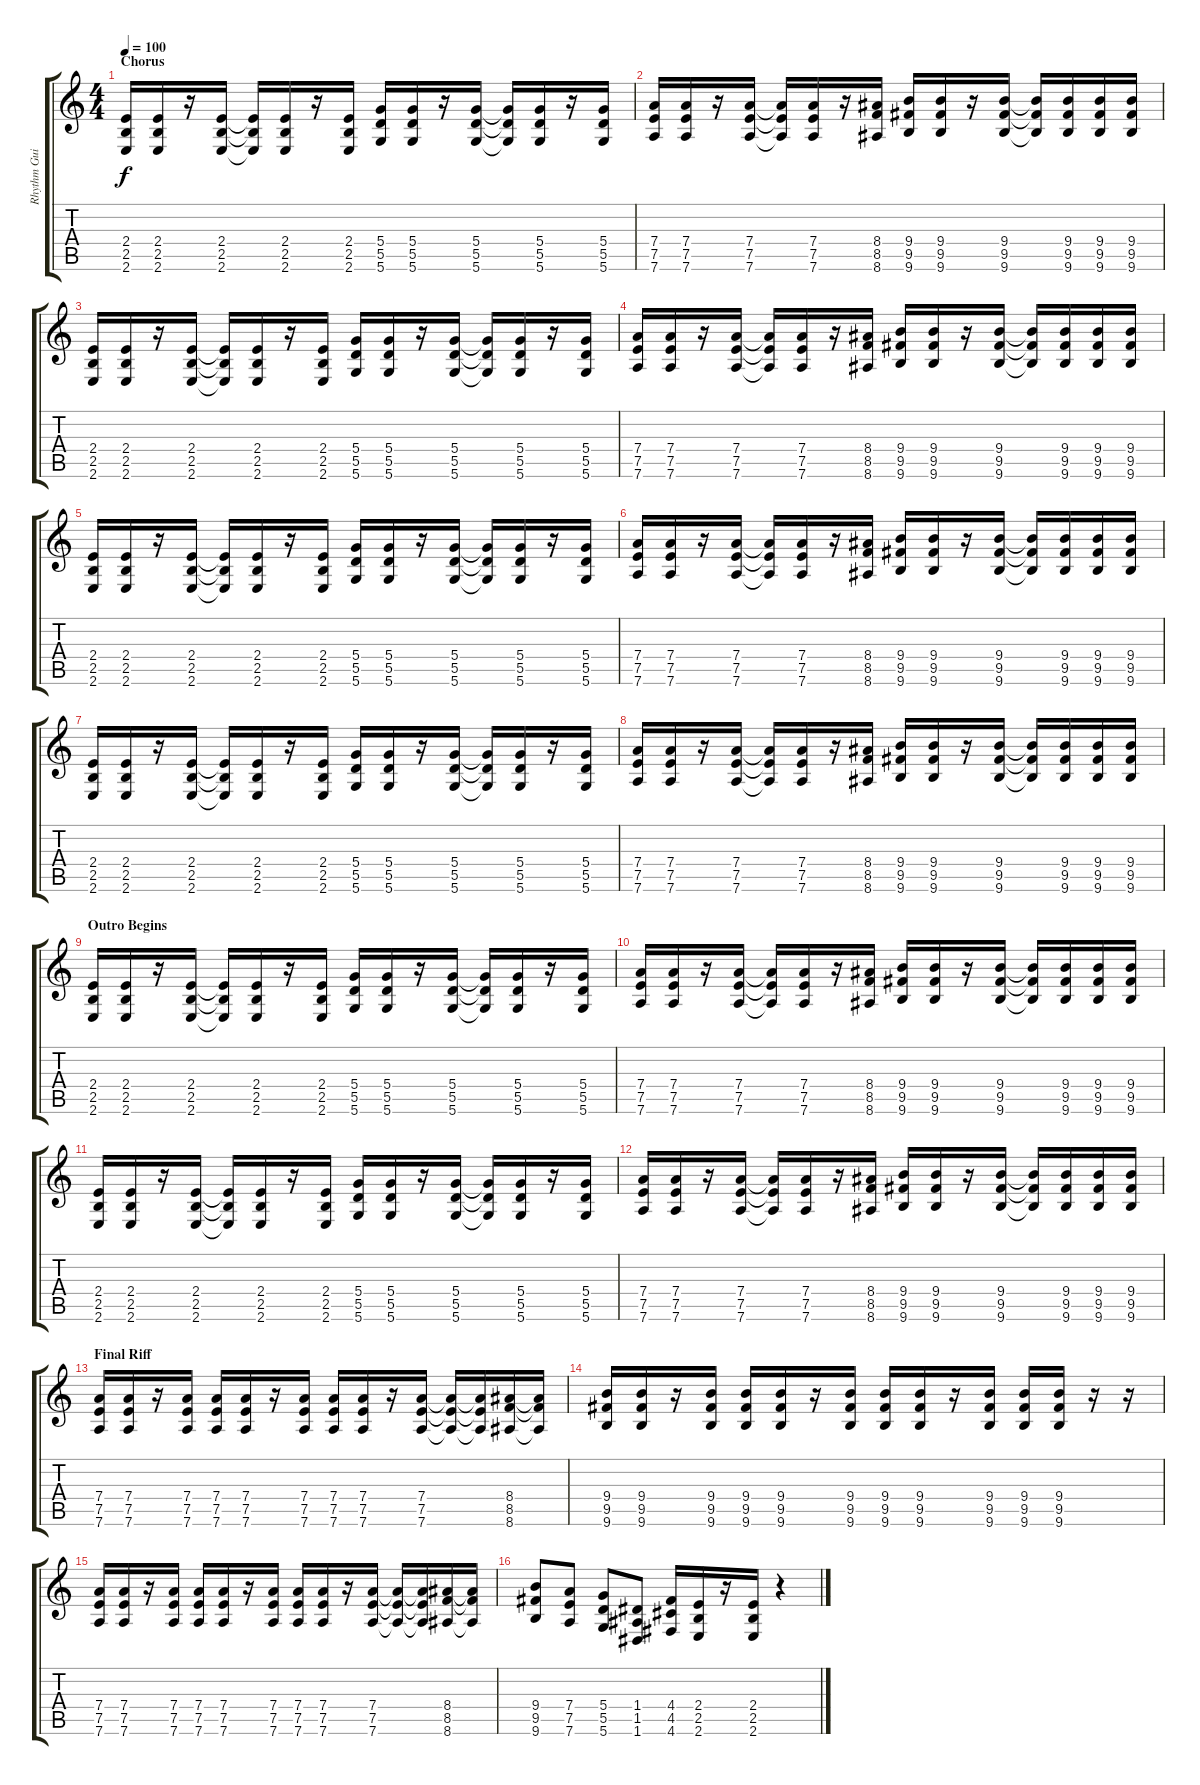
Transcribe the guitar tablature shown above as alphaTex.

\track ("Rhythm Guitar" "Rhythm Gui") {instrument distortionguitar}
\staff {score tabs}
\tuning (E4 B3 G3 D3 A2 D2) {hide}
\ts (4 4)
\section ("" "Chorus ")
\tempo 100
\clef g2
\ks c
(2.4 2.5 2.6).16{dy f} (2.4 2.5 2.6).16 r.16 (2.4 2.5 2.6).16 (2.4{t} 2.5{t} 2.6{t}).16 (2.4 2.5 2.6).16 r.16 (2.4 2.5 2.6).16 (5.4 5.5 5.6).16 (5.4 5.5 5.6).16 r.16 (5.4 5.5 5.6).16 (5.4{t} 5.5{t} 5.6{t}).16 (5.4 5.5 5.6).16 r.16 (5.4 5.5 5.6).16 |
(7.4 7.5 7.6).16 (7.4 7.5 7.6).16 r.16 (7.4 7.5 7.6).16 (7.4{t} 7.5{t} 7.6{t}).16 (7.4 7.5 7.6).16 r.16 (8.4 8.5 8.6).16 (9.4 9.5 9.6).16 (9.4 9.5 9.6).16 r.16 (9.4 9.5 9.6).16 (9.4{t} 9.5{t} 9.6{t}).16 (9.4 9.5 9.6).16 (9.4 9.5 9.6).16 (9.4 9.5 9.6).16 |
(2.4 2.5 2.6).16 (2.4 2.5 2.6).16 r.16 (2.4 2.5 2.6).16 (2.4{t} 2.5{t} 2.6{t}).16 (2.4 2.5 2.6).16 r.16 (2.4 2.5 2.6).16 (5.4 5.5 5.6).16 (5.4 5.5 5.6).16 r.16 (5.4 5.5 5.6).16 (5.4{t} 5.5{t} 5.6{t}).16 (5.4 5.5 5.6).16 r.16 (5.4 5.5 5.6).16 |
(7.4 7.5 7.6).16 (7.4 7.5 7.6).16 r.16 (7.4 7.5 7.6).16 (7.4{t} 7.5{t} 7.6{t}).16 (7.4 7.5 7.6).16 r.16 (8.4 8.5 8.6).16 (9.4 9.5 9.6).16 (9.4 9.5 9.6).16 r.16 (9.4 9.5 9.6).16 (9.4{t} 9.5{t} 9.6{t}).16 (9.4 9.5 9.6).16 (9.4 9.5 9.6).16 (9.4 9.5 9.6).16 |
(2.4 2.5 2.6).16 (2.4 2.5 2.6).16 r.16 (2.4 2.5 2.6).16 (2.4{t} 2.5{t} 2.6{t}).16 (2.4 2.5 2.6).16 r.16 (2.4 2.5 2.6).16 (5.4 5.5 5.6).16 (5.4 5.5 5.6).16 r.16 (5.4 5.5 5.6).16 (5.4{t} 5.5{t} 5.6{t}).16 (5.4 5.5 5.6).16 r.16 (5.4 5.5 5.6).16 |
(7.4 7.5 7.6).16 (7.4 7.5 7.6).16 r.16 (7.4 7.5 7.6).16 (7.4{t} 7.5{t} 7.6{t}).16 (7.4 7.5 7.6).16 r.16 (8.4 8.5 8.6).16 (9.4 9.5 9.6).16 (9.4 9.5 9.6).16 r.16 (9.4 9.5 9.6).16 (9.4{t} 9.5{t} 9.6{t}).16 (9.4 9.5 9.6).16 (9.4 9.5 9.6).16 (9.4 9.5 9.6).16 |
(2.4 2.5 2.6).16 (2.4 2.5 2.6).16 r.16 (2.4 2.5 2.6).16 (2.4{t} 2.5{t} 2.6{t}).16 (2.4 2.5 2.6).16 r.16 (2.4 2.5 2.6).16 (5.4 5.5 5.6).16 (5.4 5.5 5.6).16 r.16 (5.4 5.5 5.6).16 (5.4{t} 5.5{t} 5.6{t}).16 (5.4 5.5 5.6).16 r.16 (5.4 5.5 5.6).16 |
(7.4 7.5 7.6).16 (7.4 7.5 7.6).16 r.16 (7.4 7.5 7.6).16 (7.4{t} 7.5{t} 7.6{t}).16 (7.4 7.5 7.6).16 r.16 (8.4 8.5 8.6).16 (9.4 9.5 9.6).16 (9.4 9.5 9.6).16 r.16 (9.4 9.5 9.6).16 (9.4{t} 9.5{t} 9.6{t}).16 (9.4 9.5 9.6).16 (9.4 9.5 9.6).16 (9.4 9.5 9.6).16 |
\section ("" "Outro Begins")
(2.4 2.5 2.6).16 (2.4 2.5 2.6).16 r.16 (2.4 2.5 2.6).16 (2.4{t} 2.5{t} 2.6{t}).16 (2.4 2.5 2.6).16 r.16 (2.4 2.5 2.6).16 (5.4 5.5 5.6).16 (5.4 5.5 5.6).16 r.16 (5.4 5.5 5.6).16 (5.4{t} 5.5{t} 5.6{t}).16 (5.4 5.5 5.6).16 r.16 (5.4 5.5 5.6).16 |
(7.4 7.5 7.6).16 (7.4 7.5 7.6).16 r.16 (7.4 7.5 7.6).16 (7.4{t} 7.5{t} 7.6{t}).16 (7.4 7.5 7.6).16 r.16 (8.4 8.5 8.6).16 (9.4 9.5 9.6).16 (9.4 9.5 9.6).16 r.16 (9.4 9.5 9.6).16 (9.4{t} 9.5{t} 9.6{t}).16 (9.4 9.5 9.6).16 (9.4 9.5 9.6).16 (9.4 9.5 9.6).16 |
(2.4 2.5 2.6).16 (2.4 2.5 2.6).16 r.16 (2.4 2.5 2.6).16 (2.4{t} 2.5{t} 2.6{t}).16 (2.4 2.5 2.6).16 r.16 (2.4 2.5 2.6).16 (5.4 5.5 5.6).16 (5.4 5.5 5.6).16 r.16 (5.4 5.5 5.6).16 (5.4{t} 5.5{t} 5.6{t}).16 (5.4 5.5 5.6).16 r.16 (5.4 5.5 5.6).16 |
(7.4 7.5 7.6).16 (7.4 7.5 7.6).16 r.16 (7.4 7.5 7.6).16 (7.4{t} 7.5{t} 7.6{t}).16 (7.4 7.5 7.6).16 r.16 (8.4 8.5 8.6).16 (9.4 9.5 9.6).16 (9.4 9.5 9.6).16 r.16 (9.4 9.5 9.6).16 (9.4{t} 9.5{t} 9.6{t}).16 (9.4 9.5 9.6).16 (9.4 9.5 9.6).16 (9.4 9.5 9.6).16 |
\section ("" "Final Riff")
(7.4 7.5 7.6).16 (7.4 7.5 7.6).16 r.16 (7.4 7.5 7.6).16 (7.4 7.5 7.6).16 (7.4 7.5 7.6).16 r.16 (7.4 7.5 7.6).16 (7.4 7.5 7.6).16 (7.4 7.5 7.6).16 r.16 (7.4 7.5 7.6).16 (7.4{t} 7.5{t} 7.6{t}).16 (7.4{t} 7.5{t} 7.6{t}).16 (8.4 8.5 8.6).16 (8.4{t} 8.5{t} 8.6{t}).16 |
(9.4 9.5 9.6).16 (9.4 9.5 9.6).16 r.16 (9.4 9.5 9.6).16 (9.4 9.5 9.6).16 (9.4 9.5 9.6).16 r.16 (9.4 9.5 9.6).16 (9.4 9.5 9.6).16 (9.4 9.5 9.6).16 r.16 (9.4 9.5 9.6).16 (9.4 9.5 9.6).16 (9.4 9.5 9.6).16 r.16 r.16 |
(7.4 7.5 7.6).16 (7.4 7.5 7.6).16 r.16 (7.4 7.5 7.6).16 (7.4 7.5 7.6).16 (7.4 7.5 7.6).16 r.16 (7.4 7.5 7.6).16 (7.4 7.5 7.6).16 (7.4 7.5 7.6).16 r.16 (7.4 7.5 7.6).16 (7.4{t} 7.5{t} 7.6{t}).16 (7.4{t} 7.5{t} 7.6{t}).16 (8.4 8.5 8.6).16 (8.4{t} 8.5{t} 8.6{t}).16 |
(9.4 9.5 9.6).8 (7.4 7.5 7.6).8 (5.4 5.5 5.6).8 (1.4 1.5 1.6).8 (4.4 4.5 4.6).16 (2.4 2.5 2.6).16 r.16 (2.4 2.5 2.6).16 r.4
